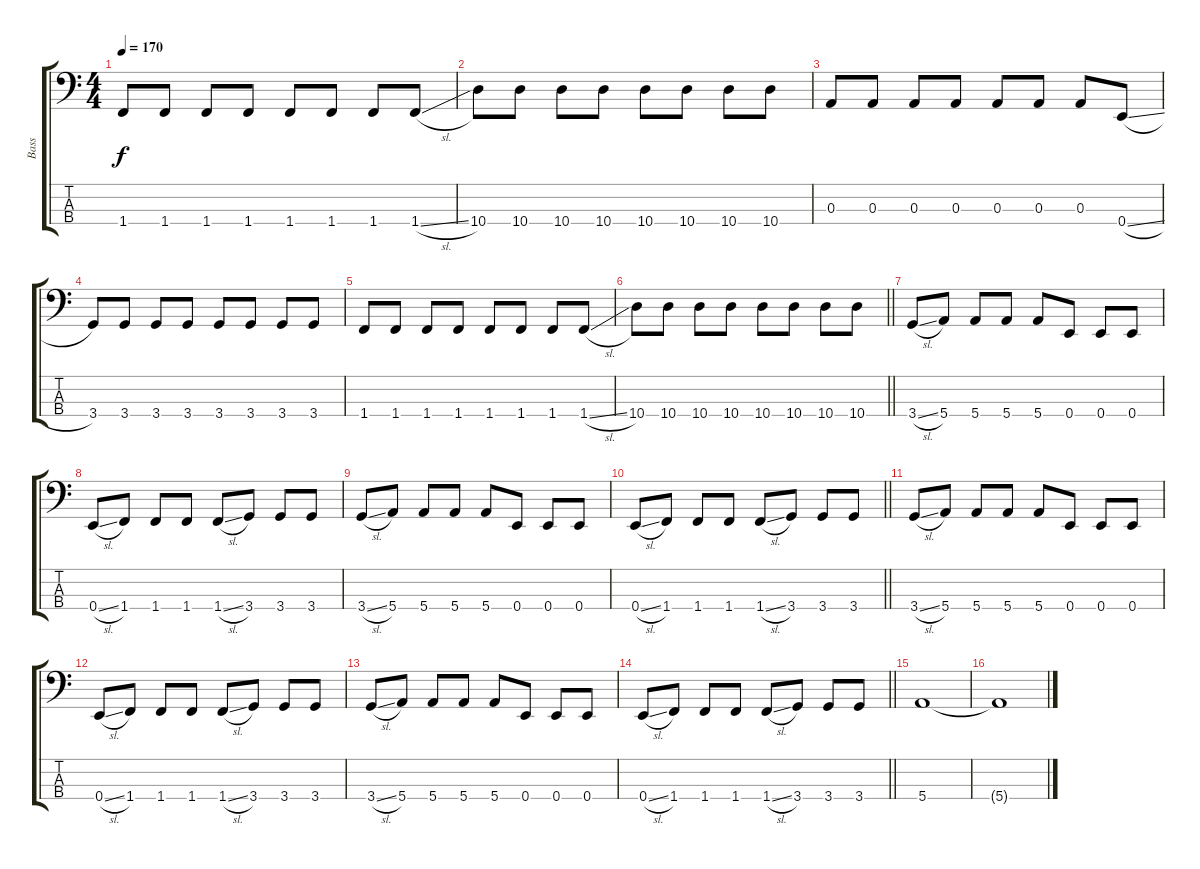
\track ("Bass" "Bass") {instrument electricbasspick}
\staff {score tabs}
\tuning (G2 D2 A1 E1) {hide}
\ts (4 4)
\section ("" "")
\tempo 170
\clef f4
\ks c
1.4.8{dy f} 1.4.8 1.4.8 1.4.8 1.4.8 1.4.8 1.4.8 1.4{sl}.8 |
10.4.8 10.4.8 10.4.8 10.4.8 10.4.8 10.4.8 10.4.8 10.4.8 |
0.3.8 0.3.8 0.3.8 0.3.8 0.3.8 0.3.8 0.3.8 0.4{sl}.8 |
3.4.8 3.4.8 3.4.8 3.4.8 3.4.8 3.4.8 3.4.8 3.4.8 |
1.4.8 1.4.8 1.4.8 1.4.8 1.4.8 1.4.8 1.4.8 1.4{sl}.8 |
\barLineRight lightlight
10.4.8 10.4.8 10.4.8 10.4.8 10.4.8 10.4.8 10.4.8 10.4.8 |
\section ("" "")
3.4{sl}.8 5.4.8 5.4.8 5.4.8 5.4.8 0.4.8 0.4.8 0.4.8 |
0.4{sl}.8 1.4.8 1.4.8 1.4.8 1.4{sl}.8 3.4.8 3.4.8 3.4.8 |
3.4{sl}.8 5.4.8 5.4.8 5.4.8 5.4.8 0.4.8 0.4.8 0.4.8 |
\barLineRight lightlight
0.4{sl}.8 1.4.8 1.4.8 1.4.8 1.4{sl}.8 3.4.8 3.4.8 3.4.8 |
\section ("" "")
3.4{sl}.8 5.4.8 5.4.8 5.4.8 5.4.8 0.4.8 0.4.8 0.4.8 |
0.4{sl}.8 1.4.8 1.4.8 1.4.8 1.4{sl}.8 3.4.8 3.4.8 3.4.8 |
3.4{sl}.8 5.4.8 5.4.8 5.4.8 5.4.8 0.4.8 0.4.8 0.4.8 |
\barLineRight lightlight
0.4{sl}.8 1.4.8 1.4.8 1.4.8 1.4{sl}.8 3.4.8 3.4.8 3.4.8 |
5.4.1 |
5.4{t}.1
